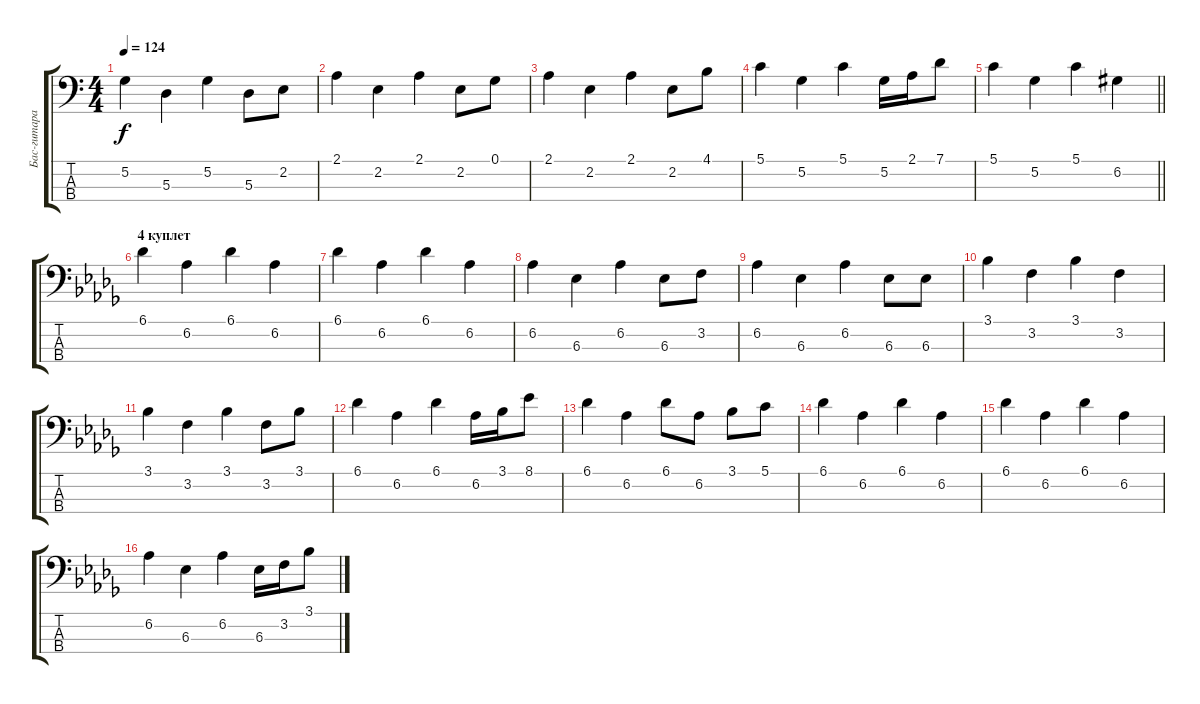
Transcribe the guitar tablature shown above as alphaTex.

\track ("Бас-гитара (А.Кутиков)" "Бас-гитара") {instrument electricbassfinger}
\staff {score tabs}
\tuning (G2 D2 A1 E1) {hide}
\ts (4 4)
\tempo 124
\clef f4
\ks aminor
5.2.4{dy f} 5.3.4 5.2.4 5.3.8 2.2.8 |
2.1.4 2.2.4 2.1.4 2.2.8 0.1.8 |
2.1.4 2.2.4 2.1.4 2.2.8 4.1.8 |
5.1.4 5.2.4 5.1.4 5.2.16 2.1.16 7.1.8 |
\barLineRight lightlight
5.1.4 5.2.4 5.1.4 6.2.4 |
\section ("" "4 куплет")
\ks bbminor
6.1.4 6.2.4 6.1.4 6.2.4 |
6.1.4 6.2.4 6.1.4 6.2.4 |
6.2.4 6.3.4 6.2.4 6.3.8 3.2.8 |
6.2.4 6.3.4 6.2.4 6.3.8 6.3.8 |
3.1.4 3.2.4 3.1.4 3.2.4 |
3.1.4 3.2.4 3.1.4 3.2.8 3.1.8 |
6.1.4 6.2.4 6.1.4 6.2.16 3.1.16 8.1.8 |
6.1.4 6.2.4 6.1.8 6.2.8 3.1.8 5.1.8 |
6.1.4 6.2.4 6.1.4 6.2.4 |
6.1.4 6.2.4 6.1.4 6.2.4 |
6.2.4 6.3.4 6.2.4 6.3.16 3.2.16 3.1.8
